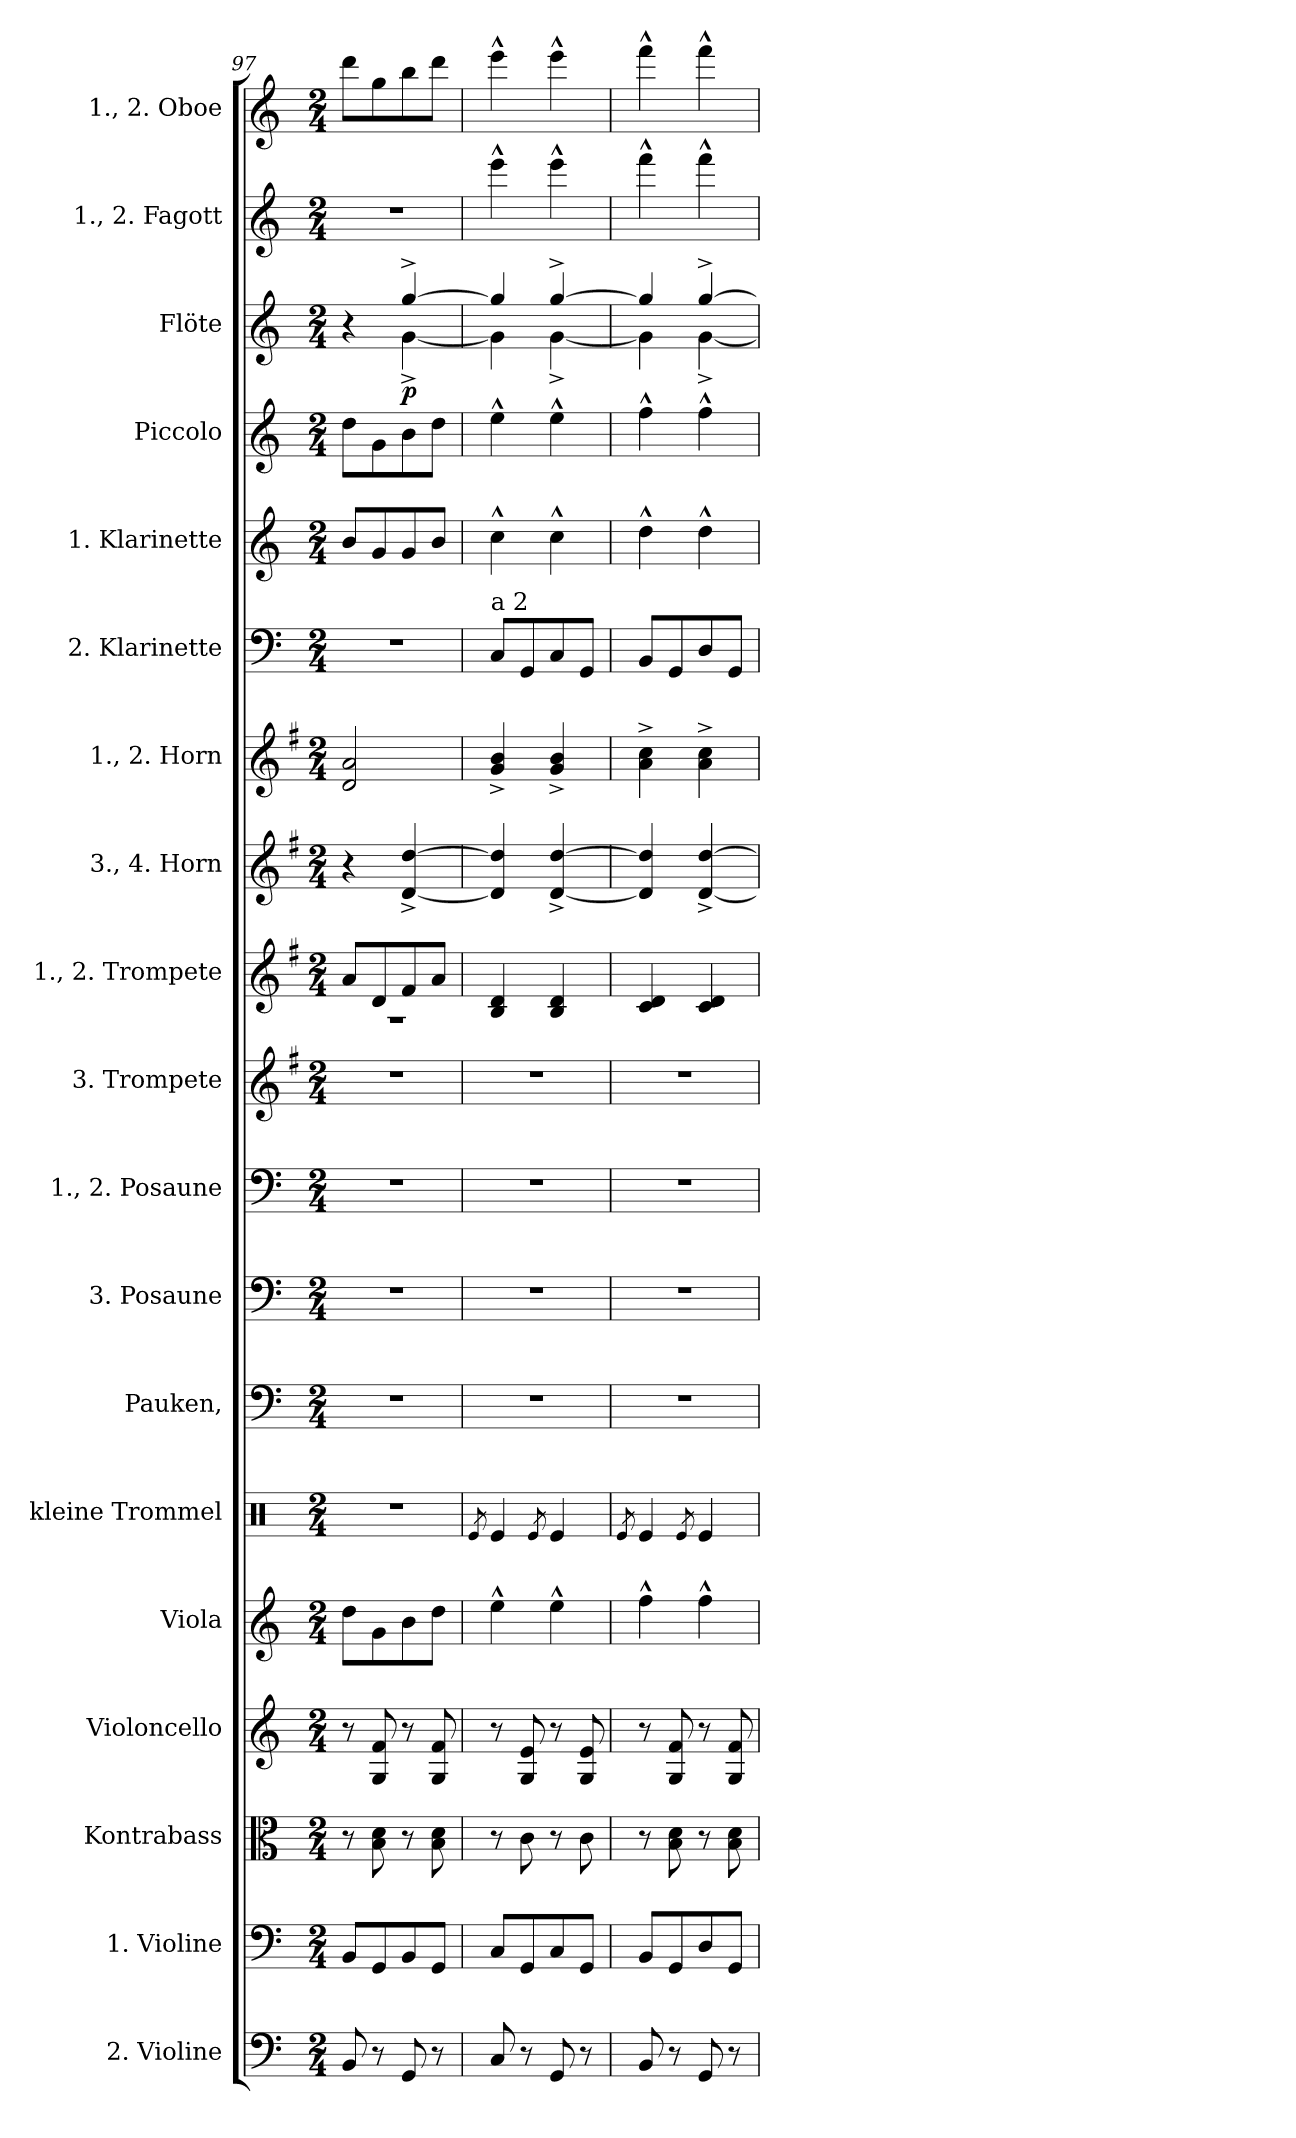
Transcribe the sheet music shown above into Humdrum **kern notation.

**kern	**kern	**kern	**kern	**kern	**kern	**kern	**kern	**kern	**kern	**kern	**kern	**kern	**kern	**kern	**kern	**kern	**dynam	**kern	**kern
*part19	*part18	*part17	*part16	*part15	*part14	*part13	*part12	*part11	*part10	*part9	*part8	*part7	*part6	*part5	*part4	*part3	*part3	*part2	*part1
*staff19	*staff18	*staff17	*staff16	*staff15	*staff14	*staff13	*staff12	*staff11	*staff10	*staff9	*staff8	*staff7	*staff6	*staff5	*staff4	*staff3	*staff3	*staff2	*staff1
*I"2. Violine	*I"1. Violine	*I"Kontrabass	*I"Violoncello	*I"Viola	*I"kleine Trommel	*I"Pauken,	*I"3. Posaune	*I"1., 2. Posaune	*I"3. Trompete	*I"1., 2. Trompete	*I"3., 4. Horn	*I"1., 2. Horn	*I"2. Klarinette	*I"1. Klarinette	*I"Piccolo	*I"Flöte	*	*I"1., 2. Fagott	*I"1., 2. Oboe
*I'2. Vl.	*I'1. Vl.	*I'Kb.	*I'Vc.	*I'Va.	*I'kl. Tr.	*I'Pk.,	*I'3. Pos.	*I'1., 2. Pos.	*I'3. Trp.	*I'1., 2. Trp.	*I'3., 4. Hr.	*I'1., 2.  Hr.	*I'2. Klar.	*I'1. Klar.	*I'Picc.	*I'Fl.	*	*I'1., 2. Fag.	*I'1., 2. Ob.
*clefF4	*clefF4	*clefC3	*clefG2	*clefG2	*clefX	*clefF4	*clefF4	*clefF4	*clefG2	*clefG2	*clefG2	*clefG2	*clefF4	*clefG2	*clefG2	*clefG2	*	*clefG2	*clefG2
*ITrd7c12	*	*	*	*	*	*	*	*	*ITrd-3c-5	*ITrd-3c-5	*ITrd4c7	*ITrd4c7	*	*ITrd1c2	*ITrd1c2	*	*	*ITrd-7c-12	*
*k[]	*k[]	*k[]	*k[]	*k[]	*k[]	*k[]	*k[]	*k[]	*k[]	*k[]	*k[]	*k[]	*k[]	*k[b-e-]	*k[b-e-]	*k[]	*	*k[]	*k[]
*M2/4	*M2/4	*M2/4	*M2/4	*M2/4	*M2/4	*M2/4	*M2/4	*M2/4	*M2/4	*M2/4	*M2/4	*M2/4	*M2/4	*M2/4	*M2/4	*M2/4	*	*M2/4	*M2/4
=97	=97	=97	=97	=97	=97	=97	=97	=97	=97	=97	=97	=97	=97	=97	=97	=97	=97	=97	=97
*	*	*	*	*	*	*	*	*	*	*^	*	*	*	*	*	*^	*	*	*
8BBB/	8BB/L	8r	8r	8dd\L	2r	2r	2r	2r	2r	8dd/L	2r	4r	2G/ 2d/	2r	8a/L	8cc\L	4r	4ryy	.	2r	8ddd\L
8r	8GG/	8B\ 8d\	8G/ 8f/	8g\	.	.	.	.	.	8g/	.	.	.	.	8f/	8f\	.	.	.	.	8gg\
!	!	!	!	!	!	!	!	!	!	!	!	!	!	!	!	!	!	!	!LO:DY:b	!	!
8GGG/	8BB/	8r	8r	8b\	.	.	.	.	.	8b/	.	[4G^/ [4g^/	.	.	8f/	8a\	[4gg^/	[4g^\	p	.	8bb\
8r	8GG/J	8B\ 8d\	8G/ 8f/	8dd\J	.	.	.	.	.	8dd/J	.	.	.	.	8a/J	8cc\J	.	.	.	.	8ddd\J
*	*	*	*	*	*	*	*	*	*	*v	*v	*	*	*	*	*	*	*	*	*	*
=98	=98	=98	=98	=98	=98	=98	=98	=98	=98	=98	=98	=98	=98	=98	=98	=98	=98	=98	=98	=98
.	.	.	.	.	8qRe/	.	.	.	.	.	.	.	.	.	.	.	.	.	.	.
!	!	!	!	!	!	!	!	!	!	!	!	!	!LO:TX:a:t=a 2	!	!	!	!	!	!	!
8CC/	8C/L	8r	8r	4ee^^\	4Re/	2r	2r	2r	2r	4e/ 4g/	4G]/ 4g]/	4c^/ 4e^/	8C/L	4b-^^\	4dd^^\	4gg/]	4g\]	.	4eeee^^\	4eee^^\
8r	8GG/	8c\	8G/ 8e/	.	.	.	.	.	.	.	.	.	8GG/	.	.	.	.	.	.	.
.	.	.	.	.	8qRe/	.	.	.	.	.	.	.	.	.	.	.	.	.	.	.
8GGG/	8C/	8r	8r	4ee^^\	4Re/	.	.	.	.	4e/ 4g/	[4G^/ [4g^/	4c^/ 4e^/	8C/	4b-^^\	4dd^^\	[4gg^/	[4g^\	.	4eeee^^\	4eee^^\
8r	8GG/J	8c\	8G/ 8e/	.	.	.	.	.	.	.	.	.	8GG/J	.	.	.	.	.	.	.
=99	=99	=99	=99	=99	=99	=99	=99	=99	=99	=99	=99	=99	=99	=99	=99	=99	=99	=99	=99	=99
.	.	.	.	.	8qRe/	.	.	.	.	.	.	.	.	.	.	.	.	.	.	.
8BBB/	8BB/L	8r	8r	4ff^^\	4Re/	2r	2r	2r	2r	4f/ 4g/	4G]/ 4g]/	4d^\ 4f^\	8BB/L	4cc^^\	4ee-^^\	4gg/]	4g\]	.	4ffff^^\	4fff^^\
8r	8GG/	8B\ 8d\	8G/ 8f/	.	.	.	.	.	.	.	.	.	8GG/	.	.	.	.	.	.	.
.	.	.	.	.	8qRe/	.	.	.	.	.	.	.	.	.	.	.	.	.	.	.
8GGG/	8D/	8r	8r	4ff^^\	4Re/	.	.	.	.	4f/ 4g/	[4G^/ [4g^/	4d^\ 4f^\	8D/	4cc^^\	4ee-^^\	[4gg^/	[4g^\	.	4ffff^^\	4fff^^\
8r	8GG/J	8B\ 8d\	8G/ 8f/	.	.	.	.	.	.	.	.	.	8GG/J	.	.	.	.	.	.	.
*	*	*	*	*	*	*	*	*	*	*	*	*	*	*	*	*v	*v	*	*	*
=	=	=	=	=	=	=	=	=	=	=	=	=	=	=	=	=	=	=	=
*-	*-	*-	*-	*-	*-	*-	*-	*-	*-	*-	*-	*-	*-	*-	*-	*-	*-	*-	*-
